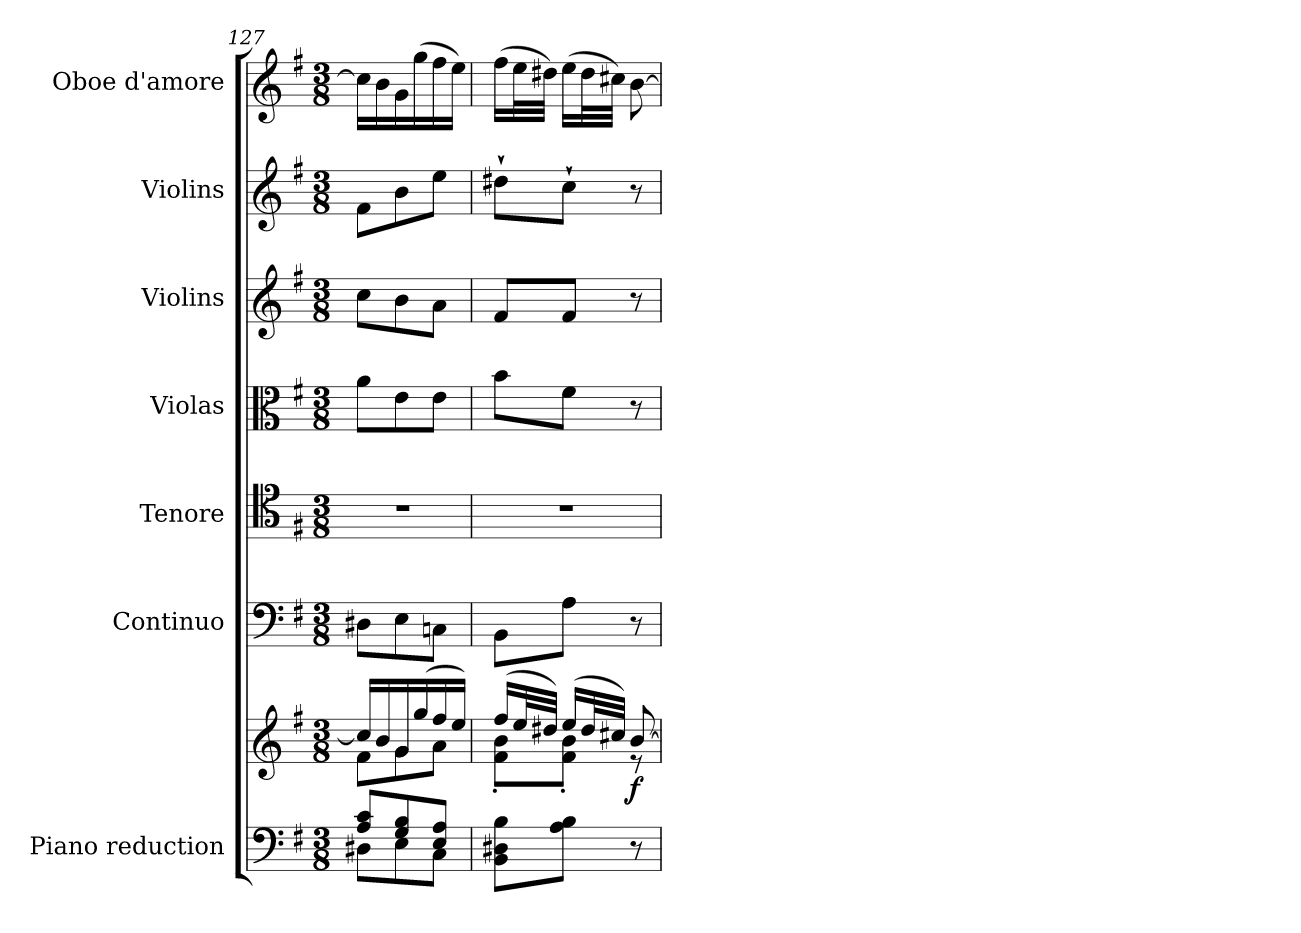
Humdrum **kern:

**kern	**kern	**dynam	**kern	**kern	**kern	**kern	**kern	**kern
*part7	*part7	*part7	*part6	*part5	*part4	*part3	*part2	*part1
*staff8	*staff7	*staff7/8	*staff6	*staff5	*staff4	*staff3	*staff2	*staff1
*I"Piano reduction	*	*	*I"Continuo	*I"Tenore	*I"Violas	*I"Violins	*I"Violins	*I"Oboe d'amore
*I'Pno	*	*	*	*	*	*	*	*I'Ob
!!LO:PB:g=z
*clefF4	*clefG2	*	*clefF4	*clefC4	*clefC3	*clefG2	*clefG2	*clefG2
*k[f#]	*k[f#]	*	*k[f#]	*k[f#]	*k[f#]	*k[f#]	*k[f#]	*k[f#]
*M3/8	*M3/8	*	*M3/8	*M3/8	*M3/8	*M3/8	*M3/8	*M3/8
=127	=127	=127	=127	=127	=127	=127	=127	=127
*^	*^	*	*	*	*	*	*	*
8A/ 8c/L	8D#X\L	16cc/LL]	8f#\L	.	8D#X\L	4.r	8a\L	8cc\L	8f#\L	16cc\LL]
.	.	16b/	.	.	.	.	.	.	.	16b\
8G/ 8B/	8E\	16g/	8g\	.	8E\	.	8e\	8b\	8b\	16g\
.	.	(16gg/	.	.	.	.	.	.	.	(16gg\
8E/ 8A/J	8C\J	16ff#/	8a\J	.	8Cn\J	.	8e\J	8a\J	8ee\J	16ff#\
.	.	16ee/JJ)	.	.	.	.	.	.	.	16ee\JJ)
*v	*v	*	*	*	*	*	*	*	*	*
=128	=128	=128	=128	=128	=128	=128	=128	=128	=128
8BB\ 8D#X\ 8B\L	(16ff#/LL	8f#\' 8b\'L	.	8BB\L	4.r	8b\L	8f#/L	8dd#X`\L	(16ff#\LL
.	32ee/L	.	.	.	.	.	.	.	32ee\L
.	32dd#X/JJJ)	.	.	.	.	.	.	.	32dd#X\JJJ)
8A\ 8B\J	(16ee/LL	8f#\' 8b\'J	.	8A\J	.	8f#\J	8f#/J	8cc`\J	(16ee\LL
.	32dd#/L	.	.	.	.	.	.	.	32dd#\L
.	32cc#X/JJJ)	.	.	.	.	.	.	.	32cc#X\JJJ)
!	!	!	!LO:DY:b	!	!	!	!	!	!
8r	[8b/	8r	f	8r	.	8r	8r	8r	[8b\
*	*v	*v	*	*	*	*	*	*	*
=	=	=	=	=	=	=	=	=
*-	*-	*-	*-	*-	*-	*-	*-	*-
